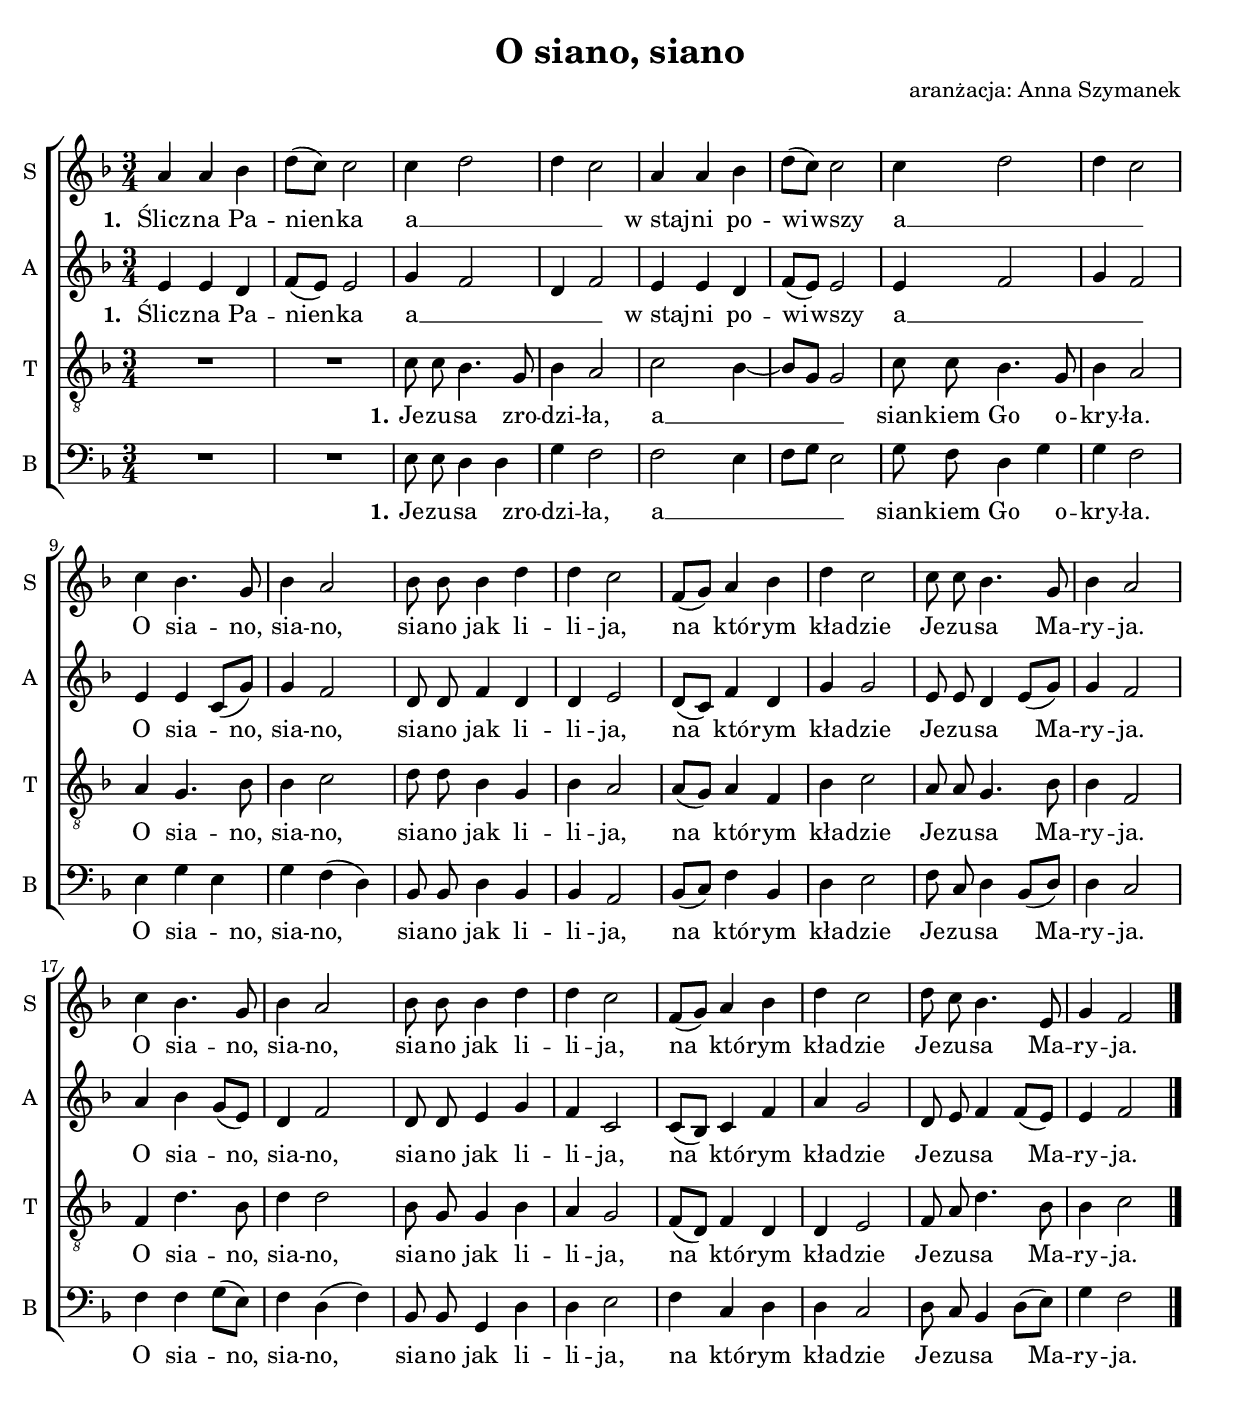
\version "2.10.33"
\paper
{
  system-count = #3
}
#(set-global-staff-size 19)		% default staff size is 20
\header
{
  title = "O siano, siano"
  arranger = "aranżacja: Anna Szymanek"
}
staffprops =
{
  \autoBeamOff
  \set Staff.midiInstrument = "clarinet"
  \key f \major
  \time 3/4
  \override Score.MetronomeMark #'extra-offset = #'( -7.0 . 2.4 )
  \override Score.MetronomeMark #'transparent = ##t
  \tempo 4=80
}
%--------------------------------MELODY--------------------------------
sopranomelody =
\relative c'' {
  a4 a bes |
  d8([ c]) c2 |
  c4 \melisma d2 |
  d4 c2 \melismaEnd
  %-=5=-
  a4 a bes |
  d8([ c]) c2 |
  c4 \melisma d2 |
  d4 c2 \melismaEnd
  c4 bes4. g8 |
  %-=10=-
  bes4 a2 |
  bes8 bes bes4 d |
  d4 c2 |
  f,8[( g]) a4 bes |
  d4 c2 |
  %-=15=-
  c8 c bes4. g8 |
  bes4 a2 |
  c4 bes4. g8 |
  bes4 a2 |
  bes8 bes bes4 d
  %-=20=-
  d4 c2 |
  f,8[( g]) a4 bes |
  d4 c2 |
  d8 c bes4. e,8 |
  g4 f2	\bar "|."
}
altomelody =
\relative c' {
  e4 e d |
  f8([ e]) e2 |
  g4 f2 |
  d4 f2 |
  %-=5=-
  e4 e d |
  f8([ e]) e2 |
  e4 f2 |
  g4 f2 |
  e4 e c8[( g']) |
  %-=10=-
  g4 f2 |
  d8 d f4 d |
  d4 e2 |
  d8[( c]) f4 d |
  g4 g2 |
  %-=15=-
  e8 e d4 e8[( g]) |
  g4 f2 |
  a4 bes g8[( e]) |
  d4 f2 |
  d8 d e4 g |
  %-=20=-
  f4 c2 |
  c8[( bes]) c4 f |
  a4 g2 |
  d8 e f4 f8[( e]) |
  e4 f2	\bar "|."
}
tenormelody =
\relative c' {
  R1*3/4
  R1*3/4
  c8 c bes4. g8 |
  bes4 a2 |
  %-=5=-
  c2 \melisma bes4~ |
  bes8[ g] g2 \melismaEnd
  c8 c bes4. g8 |
  bes4 a2 |
  a4 g4. bes8 |
  %-=10=-
  bes4 c2 |
  d8 d bes4 g |
  bes4 a2 |
  a8[( g]) a4 f |
  bes4 c2 |
  %-=15=-
  a8 a g4. bes8 |
  bes4 f2 |
  f4 d'4. bes8 |
  d4 d2 |
  bes8 g g4 bes |
  %-=20=-
  a4 g2 |
  f8[( d])f4 d |
  d4 e2 |
  f8 a d4. bes8 |
  bes4 c2 \bar"|."
}
bassmelody =
\relative c {
  R1*3/4
  R1*3/4
  e8 e d4 d |
  g4 f2 |
  %-=5=-
  f2 e4 |
  f8[ g] e2 |
  g8 f d4 g |
  g4 f2 |
  e4 g e |
  %-=10=-
  g4 f( d) |
  bes8 bes d4 bes |
  bes4 a2 |
  bes8[( c]) f4 bes, |
  d4 e2 |
  %-=15=-
  f8 c d4 bes8[( d]) |
  d4 c2 |
  f4 f g8[( e]) |
  f4 d( f) |
  bes,8 bes g4 d' |
  %-=20=-
  d4 e2 |
  f4 c d |
  d4 c2 |
  d8 c bes4 d8[( e]) |
  g4 f2 \bar"|."
}
%--------------------------------LYRICS--------------------------------
femalelyrics =  \lyricmode
{
  \set stanza = "1. "
  Ślicz -- na Pa -- nien -- ka a __ w_staj -- ni po -- wi -- wszy a __
  O sia -- no, sia -- no, sia -- no jak li -- li -- ja, na któ -- rym kła -- dzie Je -- zu -- sa Ma -- ry -- ja.
  O sia -- no, sia -- no, sia -- no jak li -- li -- ja, na któ -- rym kła -- dzie Je -- zu -- sa Ma -- ry -- ja.
}
malelyrics = \lyricmode
{
  \set stanza = "1."
  Je -- zu -- sa zro -- dzi -- ła, a __ sian -- kiem Go o -- kry -- ła.
  O sia -- no, sia -- no, sia -- no jak li -- li -- ja, na któ -- rym kła -- dzie Je -- zu -- sa Ma -- ry -- ja.
  O sia -- no, sia -- no, sia -- no jak li -- li -- ja, na któ -- rym kła -- dzie Je -- zu -- sa Ma -- ry -- ja.
}
%--------------------------------ALL-FILE VARIABLE--------------------------------
everything =
{
  \new ChoirStaff
  <<
    \new Staff = soprano
    {
      \clef treble
      \set Staff.instrumentName = "S "
      \set Staff.shortInstrumentName = "S "
      \new Voice = soprano
      {
        \staffprops
        \sopranomelody
      }
    }
    \new Lyrics = soprano \lyricsto soprano \femalelyrics
    \new Staff = alto
    {
      \clef treble
      \set Staff.instrumentName = "A "
      \set Staff.shortInstrumentName = "A "
      \new Voice = alto
      {
        \staffprops
        \altomelody
      }
    }
    \new Lyrics = soprano \lyricsto soprano \femalelyrics
    \new Staff = tenor
    {
      \clef "treble_8"
      \set Staff.instrumentName = "T "
      \set Staff.shortInstrumentName = "T "
      \new Voice = tenor
      {
        \staffprops
        \tenormelody
      }
    }
    \new Lyrics = tenor \lyricsto tenor \malelyrics
    \new Staff = bass
    {
      \clef bass
      \set Staff.instrumentName = "B "
      \set Staff.shortInstrumentName = "B "
      \new Voice = bass
      {
        \staffprops
        \bassmelody
      }
    }
    \new Lyrics = tenor \lyricsto tenor \malelyrics
  >>
}
%--------------------------------SCORE-LAYOUT--------------------------------
\score
{
  \everything
  \layout
  {
    \context
    {
      \Lyrics
      \override LyricSpace #'minimum-distance = #0.8
    }
    indent = 0\cm
  }
}
%--------------------------------SCORE-MIDI--------------------------------
\score
{
  \unfoldRepeats
  {
    \everything
  }
  \midi
  {
    \context
    {
      \Score
    }
  }
}
